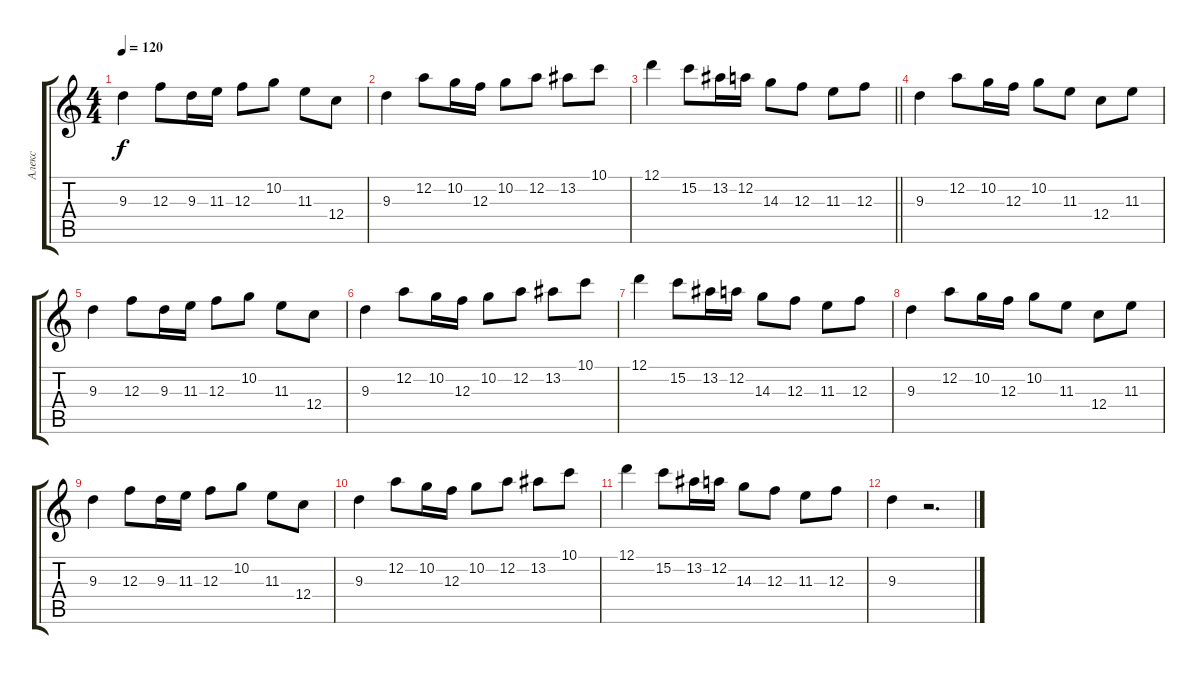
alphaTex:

\track ("Алекс" "Алекс") {instrument distortionguitar}
\staff {score tabs}
\tuning (D4 A3 F3 C3 G2 D2) {hide}
\ts (4 4)
\tempo 120
\clef g2
\ks c
9.3.4{dy f} 12.3.8 9.3.16 11.3.16 12.3.8 10.2.8 11.3.8 12.4.8 |
9.3.4 12.2.8 10.2.16 12.3.16 10.2.8 12.2.8 13.2.8 10.1.8 |
\barLineRight lightlight
12.1.4 15.2.8 13.2.16 12.2.16 14.3.8 12.3.8 11.3.8 12.3.8 |
\section ("" "")
9.3.4 12.2.8 10.2.16 12.3.16 10.2.8 11.3.8 12.4.8 11.3.8 |
9.3.4 12.3.8 9.3.16 11.3.16 12.3.8 10.2.8 11.3.8 12.4.8 |
9.3.4 12.2.8 10.2.16 12.3.16 10.2.8 12.2.8 13.2.8 10.1.8 |
12.1.4 15.2.8 13.2.16 12.2.16 14.3.8 12.3.8 11.3.8 12.3.8 |
9.3.4 12.2.8 10.2.16 12.3.16 10.2.8 11.3.8 12.4.8 11.3.8 |
9.3.4 12.3.8 9.3.16 11.3.16 12.3.8 10.2.8 11.3.8 12.4.8 |
9.3.4 12.2.8 10.2.16 12.3.16 10.2.8 12.2.8 13.2.8 10.1.8 |
12.1.4 15.2.8 13.2.16 12.2.16 14.3.8 12.3.8 11.3.8 12.3.8 |
9.3.4 r.2{d}
